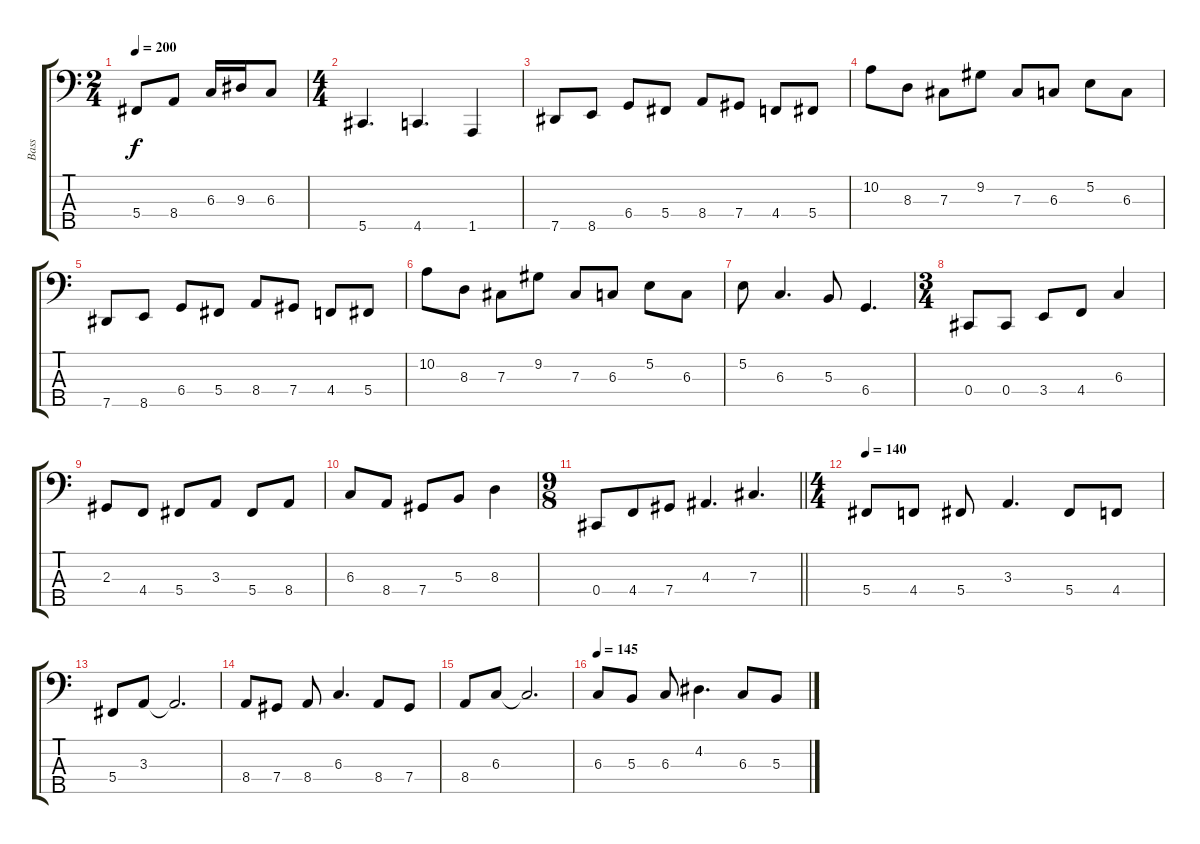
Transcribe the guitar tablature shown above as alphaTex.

\track ("Bass" "Bass") {instrument electricbassfinger}
\staff {score tabs}
\tuning (E2 B1 Gb1 Db1 Ab0) {hide}
\ts (2 4)
\tempo 200
\clef f4
\ks c
5.4.8{dy f} 8.4.8 6.3.16 9.3.16 6.3.8 |
\ts (4 4)
5.5.4{d} 4.5.4{d} 1.5.4 |
7.5.8 8.5.8 6.4.8 5.4.8 8.4.8 7.4.8 4.4.8 5.4.8 |
10.2.8 8.3.8 7.3.8 9.2.8 7.3.8 6.3.8 5.2.8 6.3.8 |
7.5.8 8.5.8 6.4.8 5.4.8 8.4.8 7.4.8 4.4.8 5.4.8 |
10.2.8 8.3.8 7.3.8 9.2.8 7.3.8 6.3.8 5.2.8 6.3.8 |
5.2.8 6.3.4{d} 5.3.8 6.4.4{d} |
\ts (3 4)
0.4.8 0.4.8 3.4.8 4.4.8 6.3.4 |
2.3.8 4.4.8 5.4.8 3.3.8 5.4.8 8.4.8 |
6.3.8 8.4.8 7.4.8 5.3.8 8.3.4 |
\ts (9 8)
\barLineRight lightlight
0.4.8 4.4.8 7.4.8 4.3.4{d} 7.3.4{d} |
\ts (4 4)
\tempo 140
5.4.8 4.4.8 5.4.8 3.3.4{d} 5.4.8 4.4.8 |
5.4.8 3.3.8 3.3{t}.2{d} |
8.4.8 7.4.8 8.4.8 6.3.4{d} 8.4.8 7.4.8 |
8.4.8 6.3.8 6.3{t}.2{d} |
\tempo 145
6.3.8 5.3.8 6.3.8 4.2.4{d} 6.3.8 5.3.8
